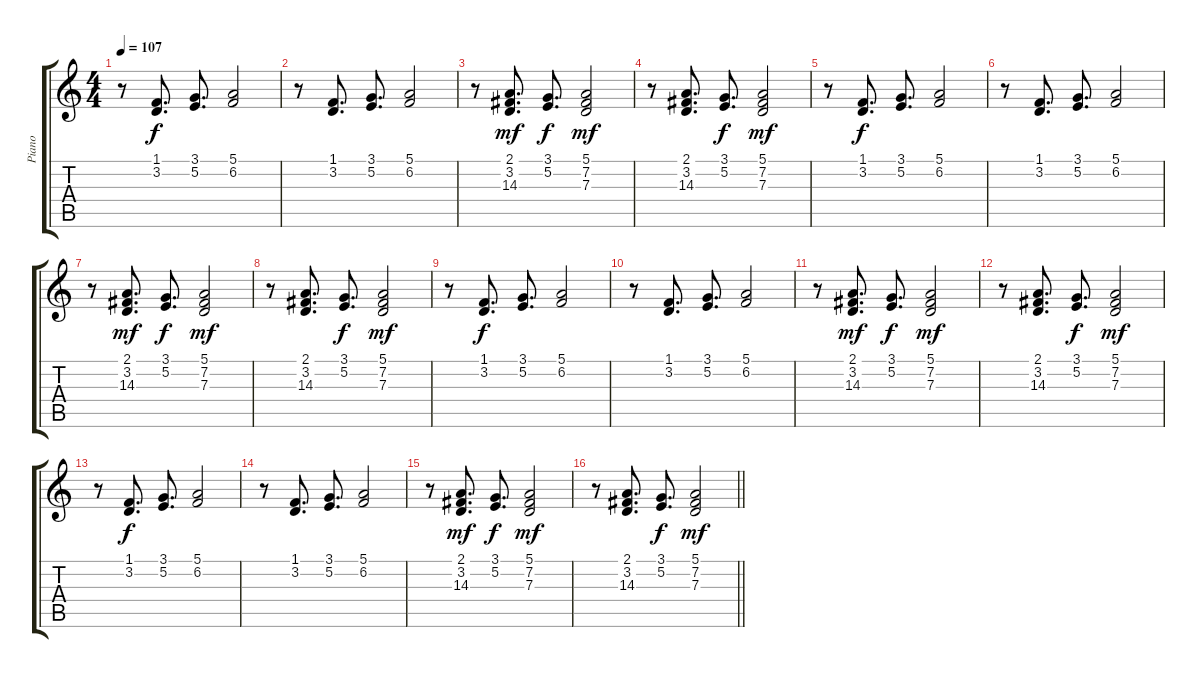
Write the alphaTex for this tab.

\track ("Piano" "Piano") {instrument acousticgrandpiano}
\staff {score tabs}
\tuning (E4 B3 G3 D3 A2 D2) {hide}
\ts (4 4)
\tempo 107
\clef g2
\ks c
r.8{dy f} (1.1 3.2).8{d} (3.1 5.2).8{d} (5.1 6.2).2 |
r.8 (1.1 3.2).8{d} (3.1 5.2).8{d} (5.1 6.2).2 |
r.8 (2.1 3.2 14.3).8{d dy mf} (3.1 5.2).8{d dy f} (5.1 7.2 7.3).2{dy mf} |
r.8 (2.1 3.2 14.3).8{d} (3.1 5.2).8{d dy f} (5.1 7.2 7.3).2{dy mf} |
r.8 (1.1 3.2).8{d dy f} (3.1 5.2).8{d} (5.1 6.2).2 |
r.8 (1.1 3.2).8{d} (3.1 5.2).8{d} (5.1 6.2).2 |
r.8 (2.1 3.2 14.3).8{d dy mf} (3.1 5.2).8{d dy f} (5.1 7.2 7.3).2{dy mf} |
r.8 (2.1 3.2 14.3).8{d} (3.1 5.2).8{d dy f} (5.1 7.2 7.3).2{dy mf} |
r.8 (1.1 3.2).8{d dy f} (3.1 5.2).8{d} (5.1 6.2).2 |
r.8 (1.1 3.2).8{d} (3.1 5.2).8{d} (5.1 6.2).2 |
r.8 (2.1 3.2 14.3).8{d dy mf} (3.1 5.2).8{d dy f} (5.1 7.2 7.3).2{dy mf} |
r.8 (2.1 3.2 14.3).8{d} (3.1 5.2).8{d dy f} (5.1 7.2 7.3).2{dy mf} |
r.8 (1.1 3.2).8{d dy f} (3.1 5.2).8{d} (5.1 6.2).2 |
r.8 (1.1 3.2).8{d} (3.1 5.2).8{d} (5.1 6.2).2 |
r.8 (2.1 3.2 14.3).8{d dy mf} (3.1 5.2).8{d dy f} (5.1 7.2 7.3).2{dy mf} |
\barLineRight lightlight
r.8 (2.1 3.2 14.3).8{d} (3.1 5.2).8{d dy f} (5.1 7.2 7.3).2{dy mf}
